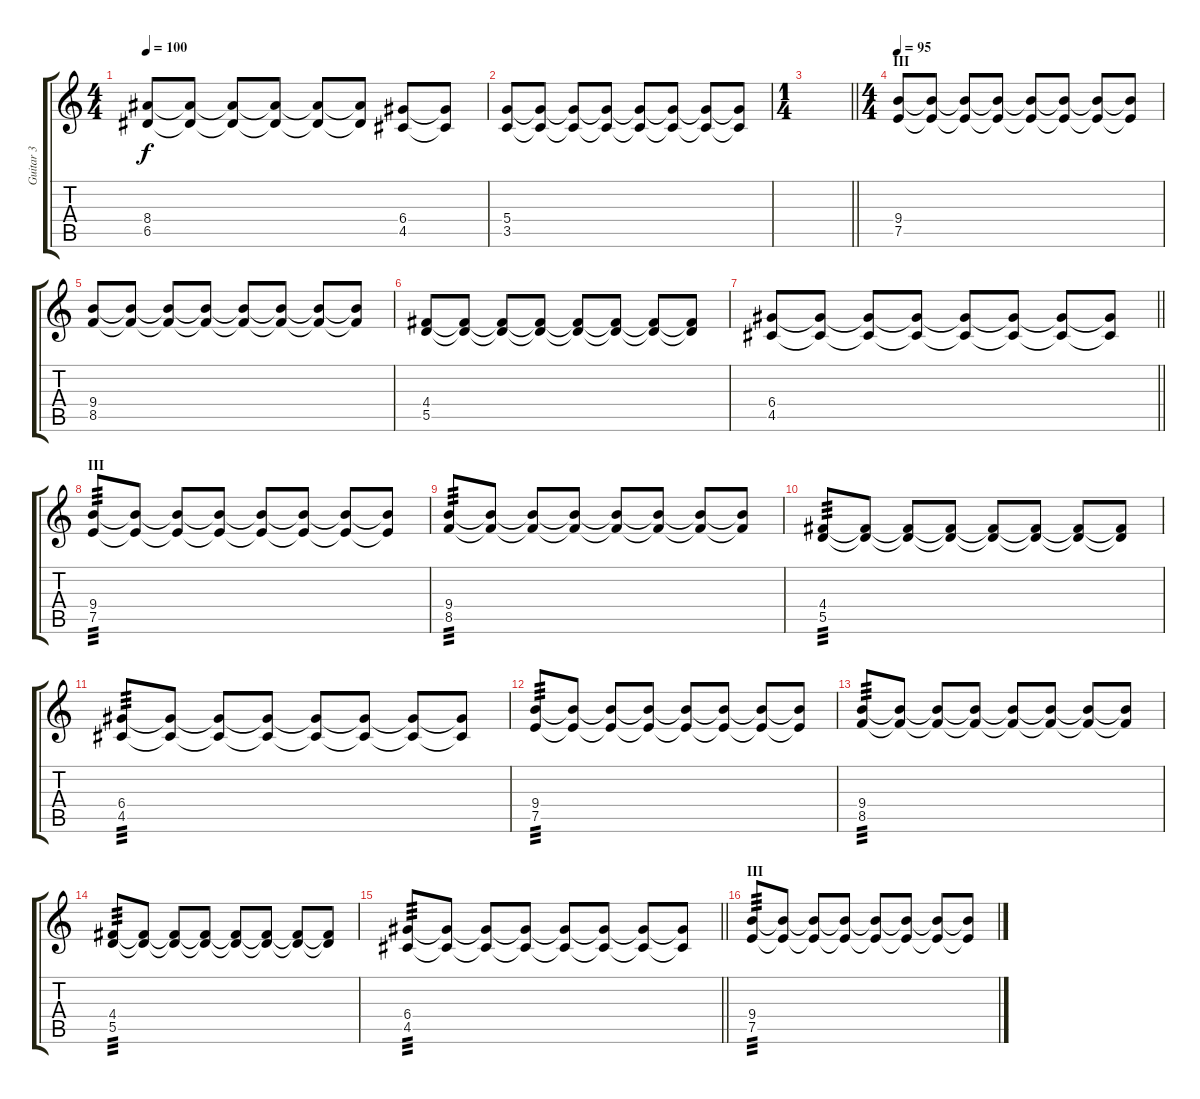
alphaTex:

\track ("Guitar 3" "Guitar 3") {instrument distortionguitar}
\staff {score tabs}
\tuning (E4 B3 G3 D3 A2 E2) {hide}
\ts (4 4)
\tempo 100
\clef g2
\ks c
(8.4 6.5).8{dy f} (8.4{t} 6.5{t}).8 (8.4{t} 6.5{t}).8 (8.4{t} 6.5{t}).8 (8.4{t} 6.5{t}).8 (8.4{t} 6.5{t}).8 (6.4 4.5).8 (6.4{t} 4.5{t}).8 |
(5.4 3.5).8 (5.4{t} 3.5{t}).8 (5.4{t} 3.5{t}).8 (5.4{t} 3.5{t}).8 (5.4{t} 3.5{t}).8 (5.4{t} 3.5{t}).8 (5.4{t} 3.5{t}).8 (5.4{t} 3.5{t}).8 |
\ts (1 4)
\barLineRight lightlight
|
\ts (4 4)
\section ("" "III")
\tempo 95
(9.4 7.5).8 (9.4{t} 7.5{t}).8 (9.4{t} 7.5{t}).8 (9.4{t} 7.5{t}).8 (9.4{t} 7.5{t}).8 (9.4{t} 7.5{t}).8 (9.4{t} 7.5{t}).8 (9.4{t} 7.5{t}).8 |
(9.4 8.5).8 (9.4{t} 8.5{t}).8 (9.4{t} 8.5{t}).8 (9.4{t} 8.5{t}).8 (9.4{t} 8.5{t}).8 (9.4{t} 8.5{t}).8 (9.4{t} 8.5{t}).8 (9.4{t} 8.5{t}).8 |
(4.4 5.5).8 (4.4{t} 5.5{t}).8 (4.4{t} 5.5{t}).8 (4.4{t} 5.5{t}).8 (4.4{t} 5.5{t}).8 (4.4{t} 5.5{t}).8 (4.4{t} 5.5{t}).8 (4.4{t} 5.5{t}).8 |
\barLineRight lightlight
(6.4 4.5).8 (6.4{t} 4.5{t}).8 (6.4{t} 4.5{t}).8 (6.4{t} 4.5{t}).8 (6.4{t} 4.5{t}).8 (6.4{t} 4.5{t}).8 (6.4{t} 4.5{t}).8 (6.4{t} 4.5{t}).8 |
\section ("" "III")
(9.4 7.5).8{tp 3} (9.4{t} 7.5{t}).8 (9.4{t} 7.5{t}).8 (9.4{t} 7.5{t}).8 (9.4{t} 7.5{t}).8 (9.4{t} 7.5{t}).8 (9.4{t} 7.5{t}).8 (9.4{t} 7.5{t}).8 |
(9.4 8.5).8{tp 3} (9.4{t} 8.5{t}).8 (9.4{t} 8.5{t}).8 (9.4{t} 8.5{t}).8 (9.4{t} 8.5{t}).8 (9.4{t} 8.5{t}).8 (9.4{t} 8.5{t}).8 (9.4{t} 8.5{t}).8 |
(4.4 5.5).8{tp 3} (4.4{t} 5.5{t}).8 (4.4{t} 5.5{t}).8 (4.4{t} 5.5{t}).8 (4.4{t} 5.5{t}).8 (4.4{t} 5.5{t}).8 (4.4{t} 5.5{t}).8 (4.4{t} 5.5{t}).8 |
(6.4 4.5).8{tp 3} (6.4{t} 4.5{t}).8 (6.4{t} 4.5{t}).8 (6.4{t} 4.5{t}).8 (6.4{t} 4.5{t}).8 (6.4{t} 4.5{t}).8 (6.4{t} 4.5{t}).8 (6.4{t} 4.5{t}).8 |
(9.4 7.5).8{tp 3} (9.4{t} 7.5{t}).8 (9.4{t} 7.5{t}).8 (9.4{t} 7.5{t}).8 (9.4{t} 7.5{t}).8 (9.4{t} 7.5{t}).8 (9.4{t} 7.5{t}).8 (9.4{t} 7.5{t}).8 |
(9.4 8.5).8{tp 3} (9.4{t} 8.5{t}).8 (9.4{t} 8.5{t}).8 (9.4{t} 8.5{t}).8 (9.4{t} 8.5{t}).8 (9.4{t} 8.5{t}).8 (9.4{t} 8.5{t}).8 (9.4{t} 8.5{t}).8 |
(4.4 5.5).8{tp 3} (4.4{t} 5.5{t}).8 (4.4{t} 5.5{t}).8 (4.4{t} 5.5{t}).8 (4.4{t} 5.5{t}).8 (4.4{t} 5.5{t}).8 (4.4{t} 5.5{t}).8 (4.4{t} 5.5{t}).8 |
\barLineRight lightlight
(6.4 4.5).8{tp 3} (6.4{t} 4.5{t}).8 (6.4{t} 4.5{t}).8 (6.4{t} 4.5{t}).8 (6.4{t} 4.5{t}).8 (6.4{t} 4.5{t}).8 (6.4{t} 4.5{t}).8 (6.4{t} 4.5{t}).8 |
\section ("" "III")
(9.4 7.5).8{tp 3} (9.4{t} 7.5{t}).8 (9.4{t} 7.5{t}).8 (9.4{t} 7.5{t}).8 (9.4{t} 7.5{t}).8 (9.4{t} 7.5{t}).8 (9.4{t} 7.5{t}).8 (9.4{t} 7.5{t}).8
